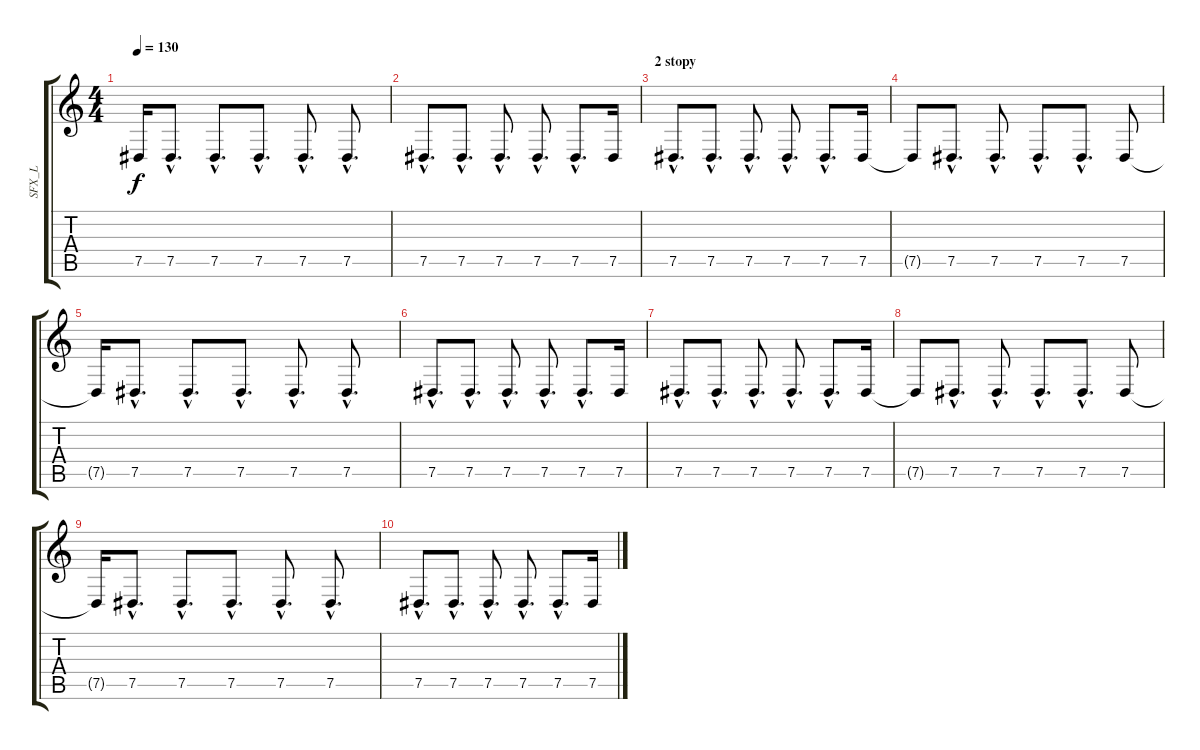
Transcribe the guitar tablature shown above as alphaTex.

\track ("SFX_L" "SFX_L") {instrument sitar}
\staff {score tabs}
\tuning (Eb4 Bb3 Gb3 Db3 Ab2 Eb2) {hide}
\ts (4 4)
\tempo 130
\clef g2
\ks c
7.5{t}.16{dy f} 7.5{hac}.8{d} 7.5{hac}.8{d} 7.5{hac}.8{d} 7.5{hac}.8{d} 7.5{hac}.8{d} |
7.5{hac}.8{d} 7.5{hac}.8{d} 7.5{hac}.8{d} 7.5{hac}.8{d} 7.5{hac}.8{d} 7.5.16 |
\section ("" "2 stopy")
7.5{hac}.8{d} 7.5{hac}.8{d} 7.5{hac}.8{d} 7.5{hac}.8{d} 7.5{hac}.8{d} 7.5.16 |
7.5{t}.8 7.5{hac}.8{d} 7.5{hac}.8{d} 7.5{hac}.8{d} 7.5{hac}.8{d} 7.5.8 |
7.5{t}.16 7.5{hac}.8{d} 7.5{hac}.8{d} 7.5{hac}.8{d} 7.5{hac}.8{d} 7.5{hac}.8{d} |
7.5{hac}.8{d} 7.5{hac}.8{d} 7.5{hac}.8{d} 7.5{hac}.8{d} 7.5{hac}.8{d} 7.5.16 |
7.5{hac}.8{d} 7.5{hac}.8{d} 7.5{hac}.8{d} 7.5{hac}.8{d} 7.5{hac}.8{d} 7.5.16 |
7.5{t}.8 7.5{hac}.8{d} 7.5{hac}.8{d} 7.5{hac}.8{d} 7.5{hac}.8{d} 7.5.8 |
7.5{t}.16 7.5{hac}.8{d} 7.5{hac}.8{d} 7.5{hac}.8{d} 7.5{hac}.8{d} 7.5{hac}.8{d} |
7.5{hac}.8{d} 7.5{hac}.8{d} 7.5{hac}.8{d} 7.5{hac}.8{d} 7.5{hac}.8{d} 7.5.16
